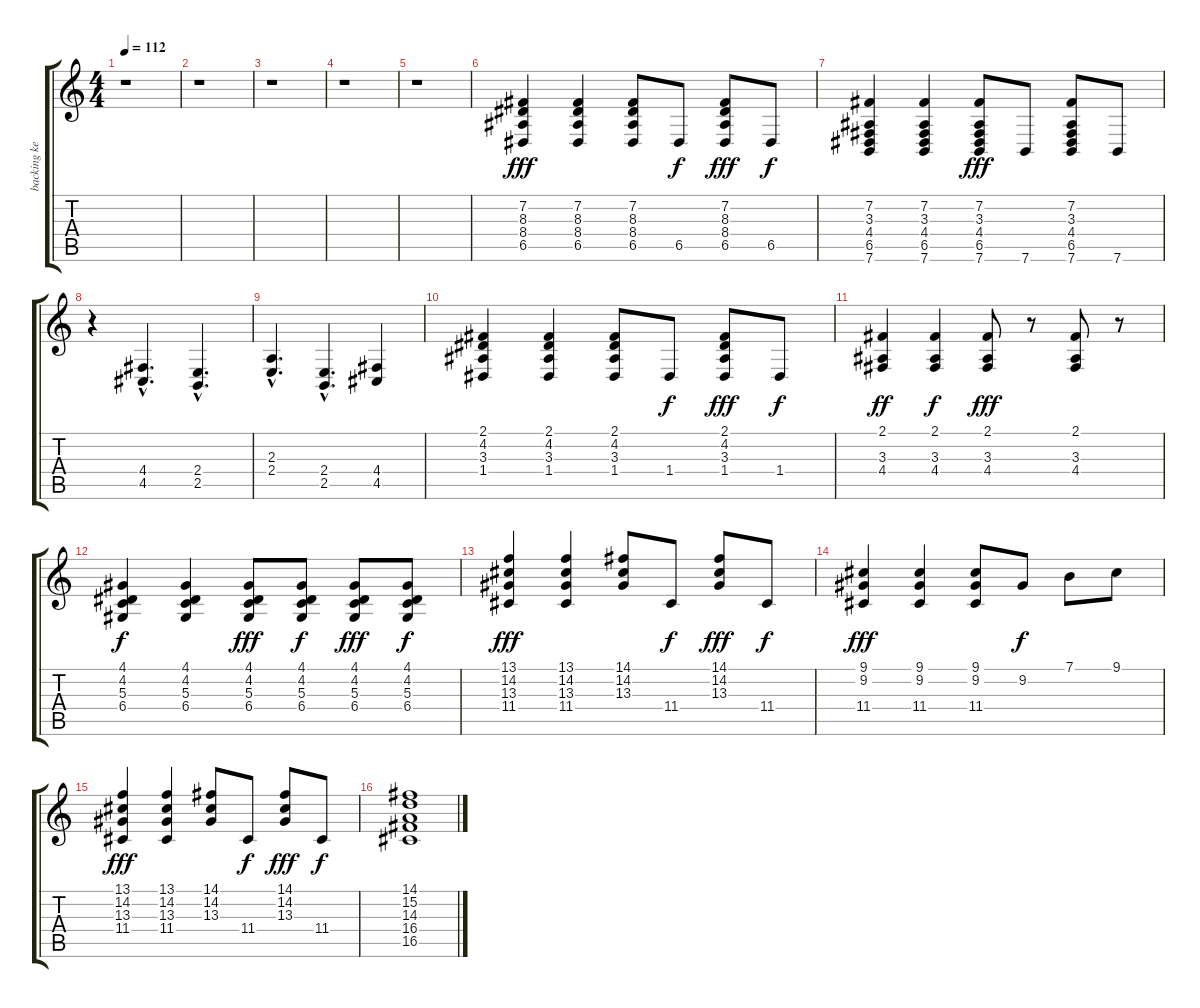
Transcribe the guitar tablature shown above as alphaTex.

\track ("backing keyboards" "backing ke") {instrument rockorgan}
\staff {score tabs}
\tuning (E4 B3 G3 D3 A2 E2) {hide}
\ts (4 4)
\tempo 112
\clef g2
\ks c
r.1{dy f} |
r.1 |
r.1 |
r.1 |
r.1 |
(7.2 8.3 8.4 6.5).4{dy fff} (7.2 8.3 8.4 6.5).4 (7.2 8.3 8.4 6.5).8 6.5.8{dy f} (7.2 8.3 8.4 6.5).8{dy fff} 6.5.8{dy f} |
(7.2 3.3 4.4 6.5 7.6).4 (7.2 3.3 4.4 6.5 7.6).4 (7.2 3.3 4.4 6.5 7.6).8{dy fff} 7.6.8 (7.2 3.3 4.4 6.5 7.6).8 7.6.8 |
r.4 (4.4{hac} 4.5{hac}).4{d} (2.4{hac} 2.5{hac}).4{d} |
(2.3{hac} 2.4{hac}).4{d} (2.4{hac} 2.5{hac}).4{d} (4.4 4.5).4 |
(2.1 4.2 3.3 1.4).4 (2.1 4.2 3.3 1.4).4 (2.1 4.2 3.3 1.4).8 1.4.8{dy f} (2.1 4.2 3.3 1.4).8{dy fff} 1.4.8{dy f} |
(2.1 3.3 4.4).4{dy ff} (2.1 3.3 4.4).4{dy f} (2.1 3.3 4.4).8{dy fff} r.8 (2.1 3.3 4.4).8 r.8 |
(4.1 4.2 5.3 6.4).4{dy f} (4.1 4.2 5.3 6.4).4 (4.1 4.2 5.3 6.4).8{dy fff} (4.1 4.2 5.3 6.4).8{dy f} (4.1 4.2 5.3 6.4).8{dy fff} (4.1 4.2 5.3 6.4).8{dy f} |
(13.1 14.2 13.3 11.4).4{dy fff} (13.1 14.2 13.3 11.4).4 (14.1 14.2 13.3).8 11.4.8{dy f} (14.1 14.2 13.3).8{dy fff} 11.4.8{dy f} |
(9.1 9.2 11.4).4{dy fff} (9.1 9.2 11.4).4 (9.1 9.2 11.4).8 9.2.8{dy f} 7.1.8 9.1.8 |
(13.1 14.2 13.3 11.4).4{dy fff} (13.1 14.2 13.3 11.4).4 (14.1 14.2 13.3).8 11.4.8{dy f} (14.1 14.2 13.3).8{dy fff} 11.4.8{dy f} |
(14.1 15.2 14.3 16.4 16.5).1
